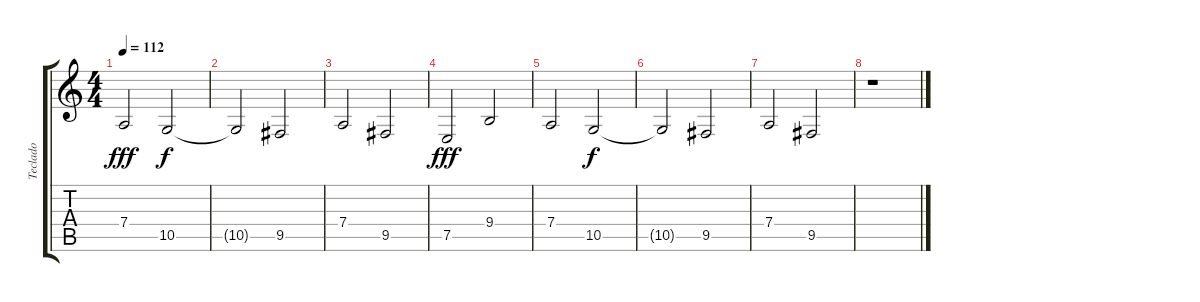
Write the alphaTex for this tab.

\track ("Teclado" "Teclado") {instrument stringensemble2}
\staff {score tabs}
\tuning (E4 B3 G3 D3 A2 E2) {hide}
\ts (4 4)
\tempo 112
\clef g2
\ks c
7.4.2{dy fff} 10.5.2{dy f} |
10.5{t}.2 9.5.2 |
7.4.2 9.5.2 |
7.5.2{dy fff volume 0} 9.4.2 |
7.4.2 10.5.2{dy f} |
10.5{t}.2 9.5.2 |
7.4.2 9.5.2 |
r.1
